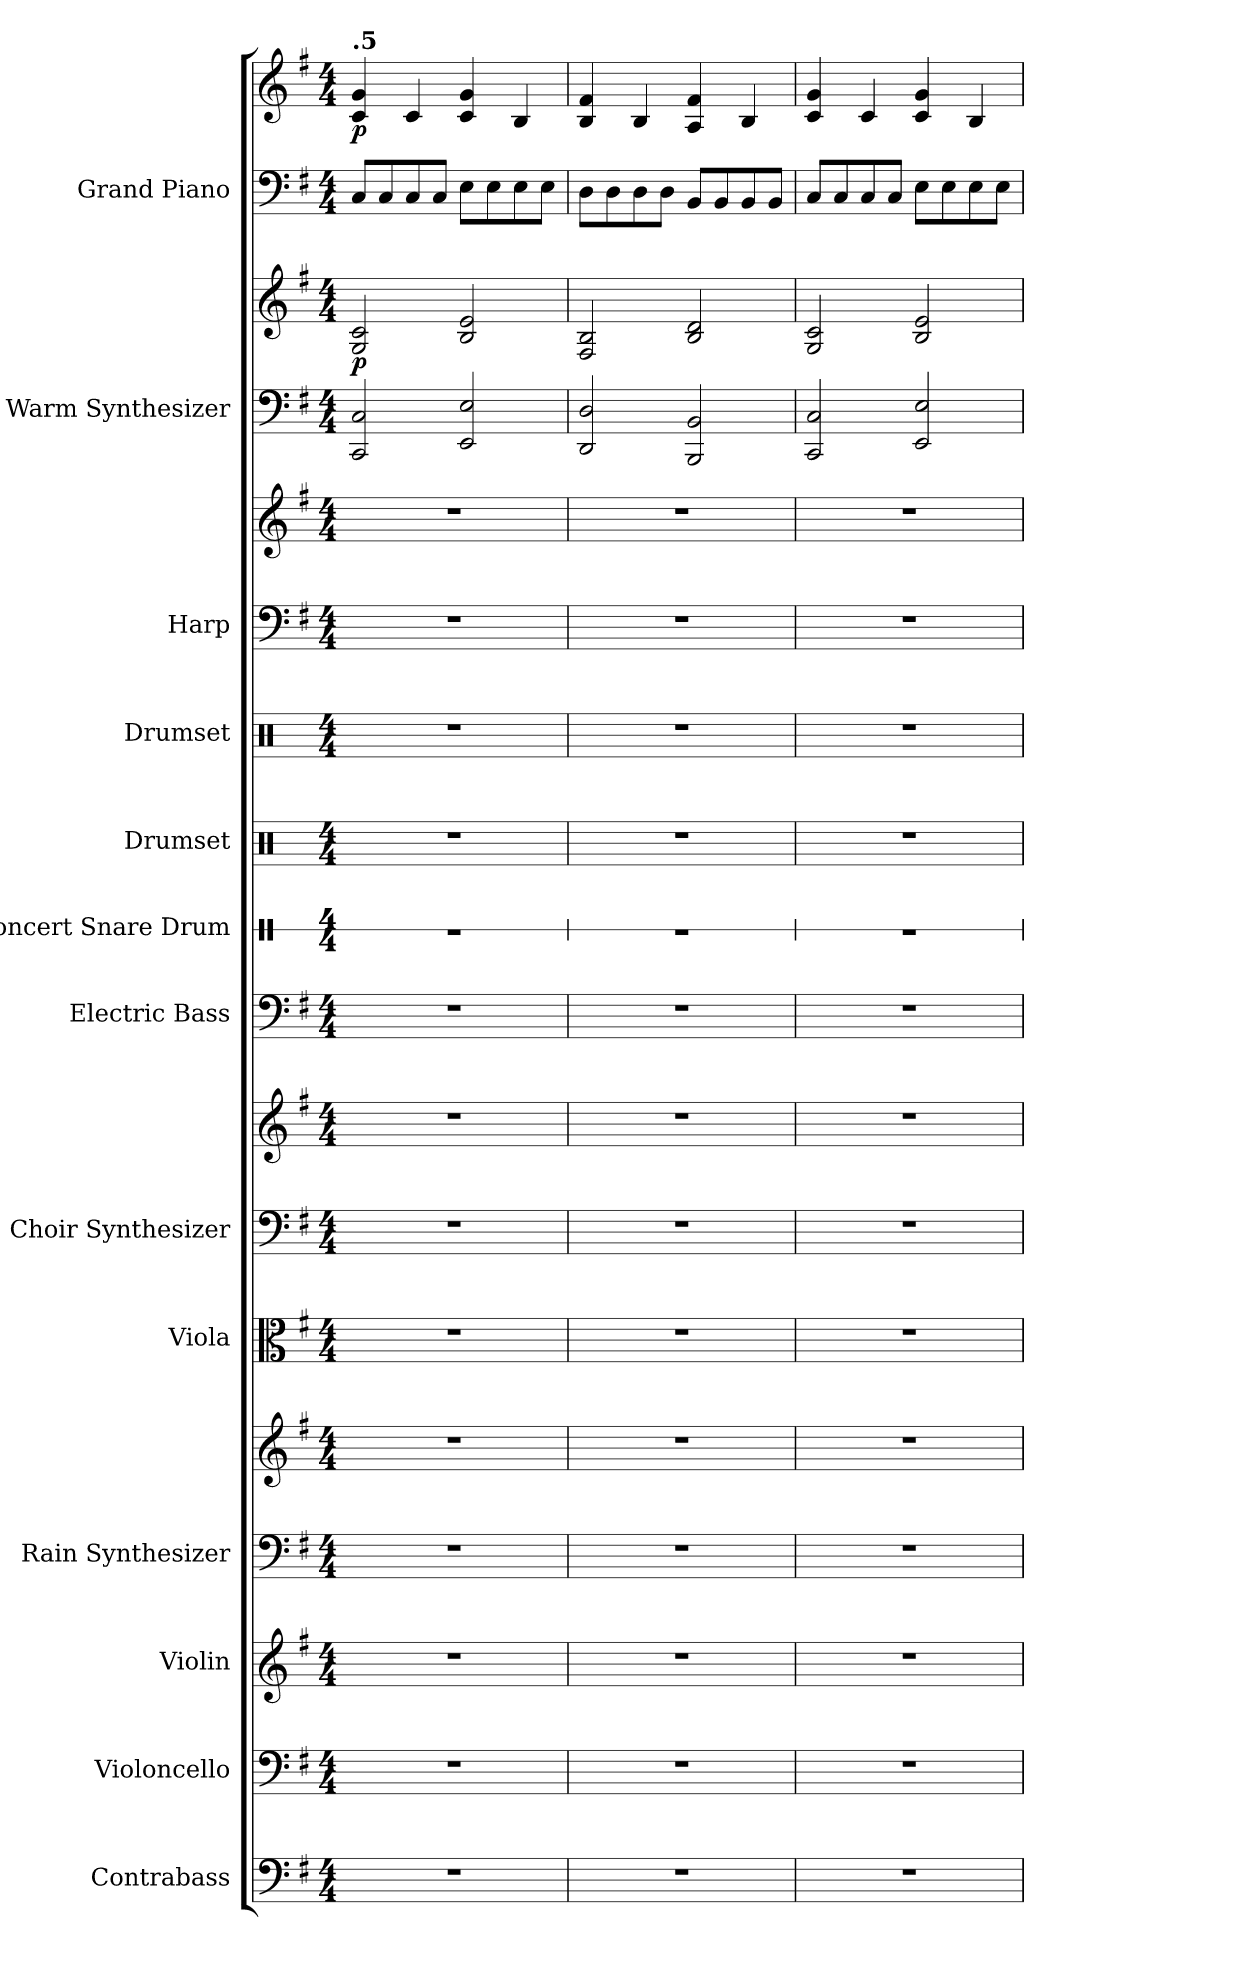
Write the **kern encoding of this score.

**kern	**kern	**kern	**kern	**kern	**kern	**kern	**kern	**kern	**kern	**kern	**kern	**kern	**kern	**kern	**kern	**dynam	**kern	**kern	**dynam
*part13	*part12	*part11	*part10	*part10	*part9	*part8	*part8	*part7	*part6	*part5	*part4	*part3	*part3	*part2	*part2	*part2	*part1	*part1	*part1
*staff18	*staff17	*staff16	*staff15	*staff14	*staff13	*staff12	*staff11	*staff10	*staff9	*staff8	*staff7	*staff6	*staff5	*staff4	*staff3	*staff3/4	*staff2	*staff1	*staff1/2
*I"Contrabass	*I"Violoncello	*I"Violin	*I"Rain Synthesizer	*	*I"Viola	*I"Choir Synthesizer	*	*I"Electric Bass	*I"Concert Snare Drum	*I"Drumset	*I"Drumset	*I"Harp	*	*I"Warm Synthesizer	*	*	*I"Grand Piano	*	*
*I'Cb.	*I'Vc.	*I'Vln.	*I'Synth.	*	*I'Vla.	*I'Synth.	*	*I'El. B.	*I'Con. Sn.	*I'D. Set	*I'D. Set	*I'Hrp.	*	*I'Synth.	*	*	*I'Pno.	*	*
*	*	*	*	*	*	*	*	*	*stria1	*	*	*	*	*	*	*	*	*	*
*clefF4	*clefF4	*clefG2	*clefF4	*clefG2	*clefC3	*clefF4	*clefG2	*clefF4	*clefX	*clefX	*clefX	*clefF4	*clefG2	*clefF4	*clefG2	*	*clefF4	*clefG2	*
*ITrd7c12	*	*	*	*	*	*	*	*ITrd7c12	*	*	*	*	*	*	*	*	*	*	*
*k[f#]	*k[f#]	*k[f#]	*k[f#]	*k[f#]	*k[f#]	*k[f#]	*k[f#]	*k[f#]	*k[]	*k[]	*k[]	*k[f#]	*k[f#]	*k[f#]	*k[f#]	*	*k[f#]	*k[f#]	*
*M4/4	*M4/4	*M4/4	*M4/4	*M4/4	*M4/4	*M4/4	*M4/4	*M4/4	*M4/4	*M4/4	*M4/4	*M4/4	*M4/4	*M4/4	*M4/4	*	*M4/4	*M4/4	*
*MM67	*MM67	*MM67	*MM67	*MM67	*MM67	*MM67	*MM67	*MM67	*MM67	*MM67	*MM67	*MM67	*MM67	*MM67	*MM67	*	*MM67	*MM67	*
=1	=1	=1	=1	=1	=1	=1	=1	=1	=1	=1	=1	=1	=1	=1	=1	=1	=1	=1	=1
!	!	!	!	!	!	!	!	!	!	!	!	!	!	!	!	!	!	!LO:TX:a:B:t=.5	!
!	!	!	!	!	!	!	!	!	!	!	!	!	!	!	!	!LO:DY:b	!	!	!LO:DY:b
1r	1r	1r	1r	1r	1r	1r	1r	1r	1r	1r	1r	1r	1r	2CC/ 2C/	2G/ 2c/	p	8C/L	4c/ 4g/	p
.	.	.	.	.	.	.	.	.	.	.	.	.	.	.	.	.	8C/	.	.
.	.	.	.	.	.	.	.	.	.	.	.	.	.	.	.	.	8C/	4c/	.
.	.	.	.	.	.	.	.	.	.	.	.	.	.	.	.	.	8C/J	.	.
.	.	.	.	.	.	.	.	.	.	.	.	.	.	2EE/ 2E/	2B/ 2e/	.	8E\L	4c/ 4g/	.
.	.	.	.	.	.	.	.	.	.	.	.	.	.	.	.	.	8E\	.	.
.	.	.	.	.	.	.	.	.	.	.	.	.	.	.	.	.	8E\	4B/	.
.	.	.	.	.	.	.	.	.	.	.	.	.	.	.	.	.	8E\J	.	.
=2	=2	=2	=2	=2	=2	=2	=2	=2	=2	=2	=2	=2	=2	=2	=2	=2	=2	=2	=2
1r	1r	1r	1r	1r	1r	1r	1r	1r	1r	1r	1r	1r	1r	2DD/ 2D/	2F#/ 2B/	.	8D\L	4B/ 4f#/	.
.	.	.	.	.	.	.	.	.	.	.	.	.	.	.	.	.	8D\	.	.
.	.	.	.	.	.	.	.	.	.	.	.	.	.	.	.	.	8D\	4B/	.
.	.	.	.	.	.	.	.	.	.	.	.	.	.	.	.	.	8D\J	.	.
.	.	.	.	.	.	.	.	.	.	.	.	.	.	2BBB/ 2BB/	2B/ 2d/	.	8BB/L	4A/ 4f#/	.
.	.	.	.	.	.	.	.	.	.	.	.	.	.	.	.	.	8BB/	.	.
.	.	.	.	.	.	.	.	.	.	.	.	.	.	.	.	.	8BB/	4B/	.
.	.	.	.	.	.	.	.	.	.	.	.	.	.	.	.	.	8BB/J	.	.
=3	=3	=3	=3	=3	=3	=3	=3	=3	=3	=3	=3	=3	=3	=3	=3	=3	=3	=3	=3
1r	1r	1r	1r	1r	1r	1r	1r	1r	1r	1r	1r	1r	1r	2CC/ 2C/	2G/ 2c/	.	8C/L	4c/ 4g/	.
.	.	.	.	.	.	.	.	.	.	.	.	.	.	.	.	.	8C/	.	.
.	.	.	.	.	.	.	.	.	.	.	.	.	.	.	.	.	8C/	4c/	.
.	.	.	.	.	.	.	.	.	.	.	.	.	.	.	.	.	8C/J	.	.
.	.	.	.	.	.	.	.	.	.	.	.	.	.	2EE/ 2E/	2B/ 2e/	.	8E\L	4c/ 4g/	.
.	.	.	.	.	.	.	.	.	.	.	.	.	.	.	.	.	8E\	.	.
.	.	.	.	.	.	.	.	.	.	.	.	.	.	.	.	.	8E\	4B/	.
.	.	.	.	.	.	.	.	.	.	.	.	.	.	.	.	.	8E\J	.	.
=	=	=	=	=	=	=	=	=	=	=	=	=	=	=	=	=	=	=	=
*-	*-	*-	*-	*-	*-	*-	*-	*-	*-	*-	*-	*-	*-	*-	*-	*-	*-	*-	*-
